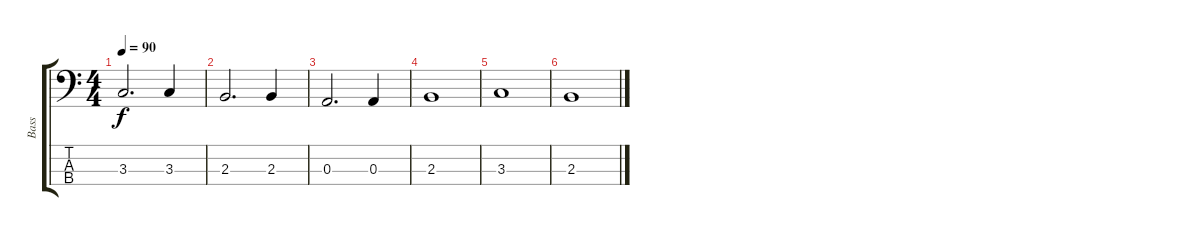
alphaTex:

\track ("Bass" "Bass") {instrument electricbassfinger}
\staff {score tabs}
\tuning (G2 D2 A1 E1) {hide}
\ts (4 4)
\tempo 90
\clef f4
\ks c
3.3.2{d dy f} 3.3.4 |
2.3.2{d} 2.3.4 |
0.3.2{d} 0.3.4 |
2.3.1 |
3.3.1 |
2.3.1
